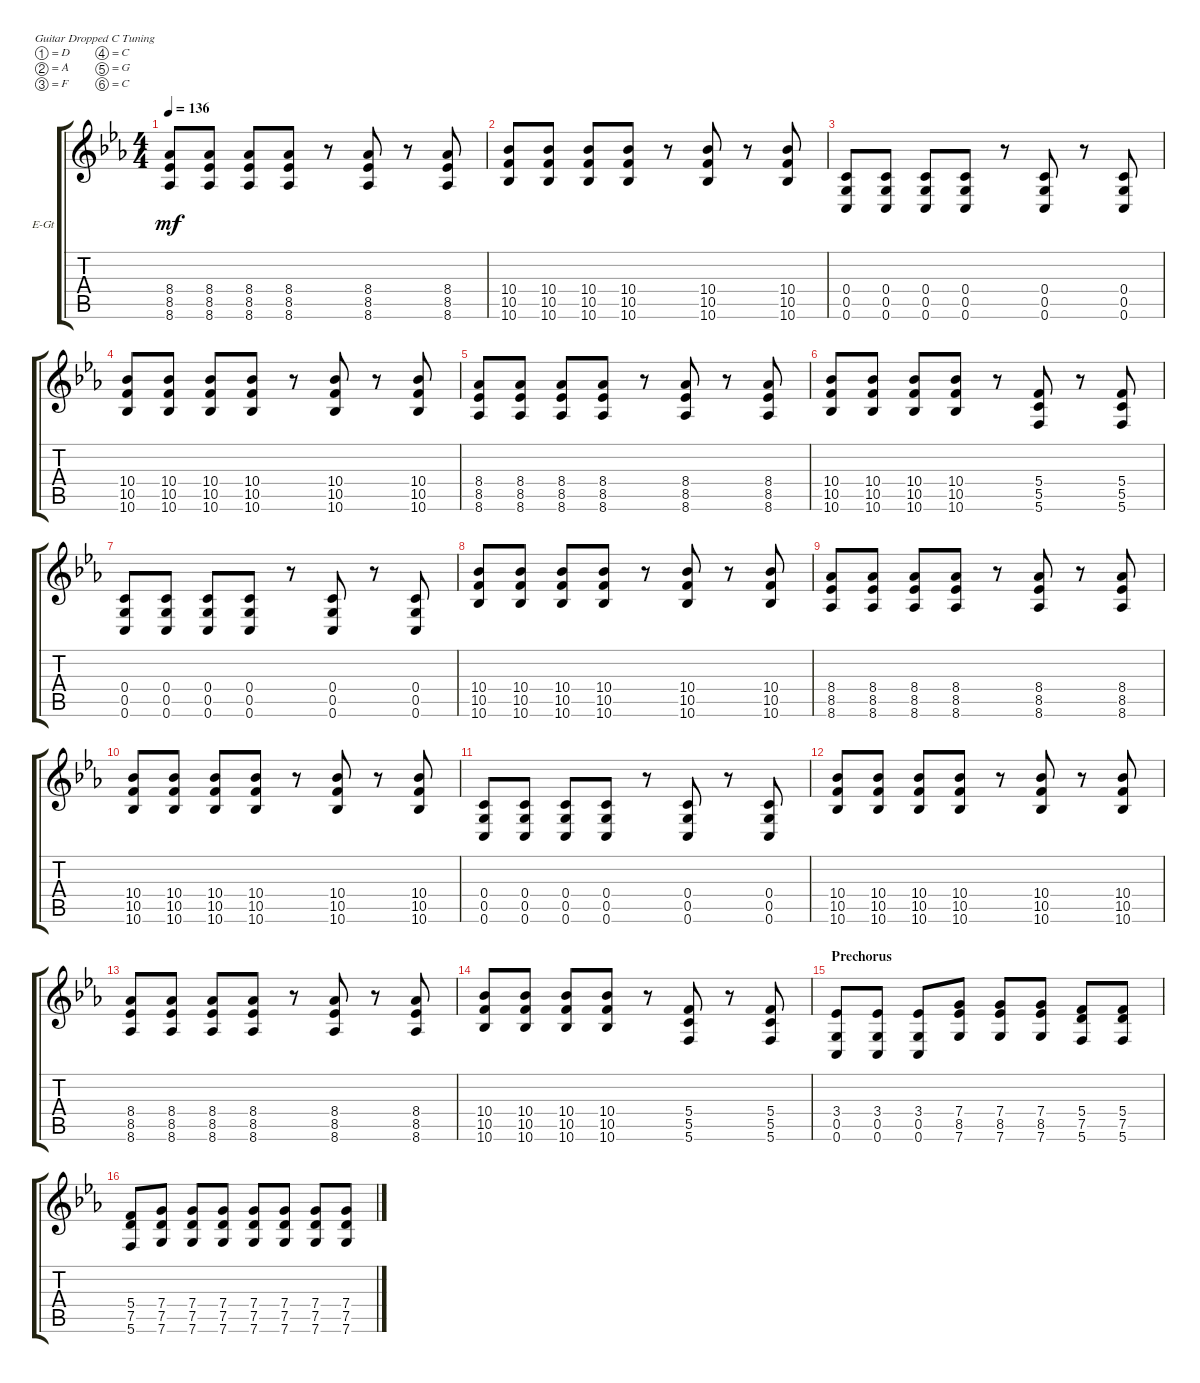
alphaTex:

\defaultSystemsLayout 4
\bracketExtendMode groupsimilarinstruments
\firstSystemTrackNameOrientation horizontal
\otherSystemsTrackNameOrientation horizontal
\track ("Rhythm/R Channel" "E-Gt") {instrument distortionguitar}
\staff {score tabs}
\tuning (D4 A3 F3 C3 G2 C2)
\ts (4 4)
\tempo 136
\clef g2
\ks cminor
(8.6 8.5 8.4).8{dy mf} (8.6 8.5 8.4).8 (8.6 8.5 8.4).8 (8.6 8.5 8.4).8 r.8 (8.6 8.5 8.4).8 r.8 (8.6 8.5 8.4).8 |
(10.6 10.5 10.4).8 (10.6 10.5 10.4).8 (10.6 10.5 10.4).8 (10.6 10.5 10.4).8 r.8 (10.6 10.5 10.4).8 r.8 (10.6 10.5 10.4).8 |
(0.4 0.5 0.6).8 (0.4 0.5 0.6).8 (0.6 0.5 0.4).8 (0.6 0.5 0.4).8 r.8 (0.6 0.5 0.4).8 r.8 (0.6 0.5 0.4).8 |
(10.6 10.5 10.4).8 (10.6 10.5 10.4).8 (10.6 10.5 10.4).8 (10.6 10.5 10.4).8 r.8 (10.6 10.5 10.4).8 r.8 (10.6 10.5 10.4).8 |
(8.6 8.5 8.4).8 (8.6 8.5 8.4).8 (8.6 8.5 8.4).8 (8.6 8.5 8.4).8 r.8 (8.6 8.5 8.4).8 r.8 (8.6 8.5 8.4).8 |
(10.6 10.5 10.4).8 (10.6 10.5 10.4).8 (10.6 10.5 10.4).8 (10.6 10.5 10.4).8 r.8 (5.6 5.5 5.4).8 r.8 (5.6 5.5 5.4).8 |
(0.4 0.5 0.6).8 (0.4 0.5 0.6).8 (0.6 0.5 0.4).8 (0.6 0.5 0.4).8 r.8 (0.6 0.5 0.4).8 r.8 (0.6 0.5 0.4).8 |
(10.6 10.5 10.4).8 (10.6 10.5 10.4).8 (10.6 10.5 10.4).8 (10.6 10.5 10.4).8 r.8 (10.6 10.5 10.4).8 r.8 (10.6 10.5 10.4).8 |
(8.6 8.5 8.4).8 (8.6 8.5 8.4).8 (8.6 8.5 8.4).8 (8.6 8.5 8.4).8 r.8 (8.6 8.5 8.4).8 r.8 (8.6 8.5 8.4).8 |
(10.6 10.5 10.4).8 (10.6 10.5 10.4).8 (10.6 10.5 10.4).8 (10.6 10.5 10.4).8 r.8 (10.6 10.5 10.4).8 r.8 (10.6 10.5 10.4).8 |
(0.4 0.5 0.6).8 (0.4 0.5 0.6).8 (0.6 0.5 0.4).8 (0.6 0.5 0.4).8 r.8 (0.6 0.5 0.4).8 r.8 (0.6 0.5 0.4).8 |
(10.6 10.5 10.4).8 (10.6 10.5 10.4).8 (10.6 10.5 10.4).8 (10.6 10.5 10.4).8 r.8 (10.6 10.5 10.4).8 r.8 (10.6 10.5 10.4).8 |
(8.6 8.5 8.4).8 (8.6 8.5 8.4).8 (8.6 8.5 8.4).8 (8.6 8.5 8.4).8 r.8 (8.6 8.5 8.4).8 r.8 (8.6 8.5 8.4).8 |
(10.6 10.5 10.4).8 (10.6 10.5 10.4).8 (10.6 10.5 10.4).8 (10.6 10.5 10.4).8 r.8 (5.6 5.5 5.4).8 r.8 (5.6 5.5 5.4).8 |
\section ("" "Prechorus")
(0.6 0.5 3.4).8 (0.6 0.5 3.4).8 (0.6 0.5 3.4).8 (7.6 7.4 8.5).8 (7.6 7.4 8.5).8 (7.6 7.4 8.5).8 (5.6 7.5 5.4).8 (5.6 7.5 5.4).8 |
(5.6 7.5 5.4).8 (7.6 7.5 7.4).8 (7.6 7.5 7.4).8 (7.6 7.5 7.4).8 (7.6 7.5 7.4).8 (7.6 7.5 7.4).8 (7.6 7.5 7.4).8 (7.6 7.5 7.4).8
